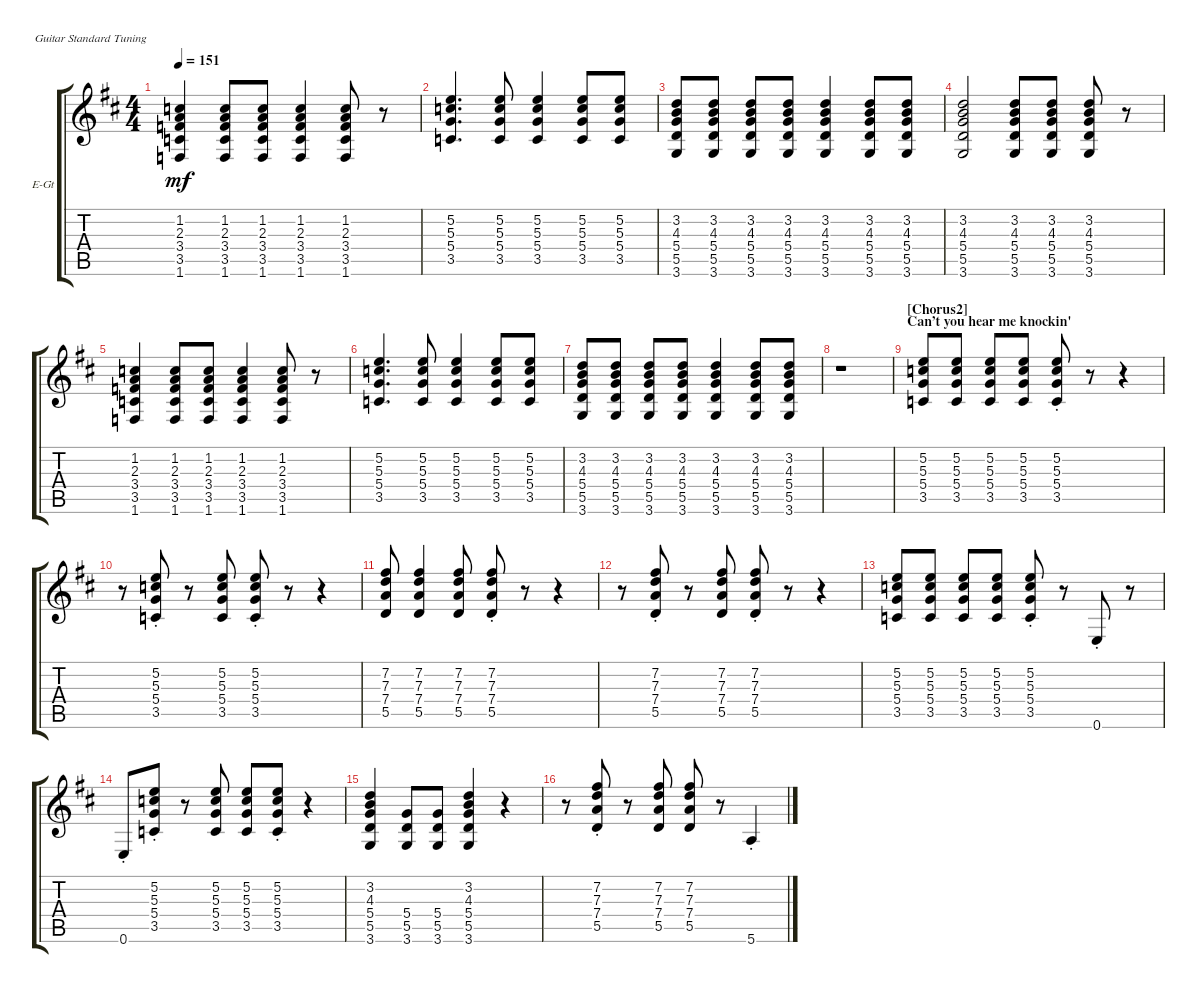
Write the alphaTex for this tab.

\bracketExtendMode groupsimilarinstruments
\firstSystemTrackNameOrientation horizontal
\otherSystemsTrackNameOrientation horizontal
\track ("Electric Guitar- Mick" "E-Gt") {instrument electricguitarclean}
\staff {score tabs}
\tuning (E4 B3 G3 D3 A2 E2)
\ts (4 4)
\tempo 151
\clef g2
\ks d
(1.6 3.5 3.4 2.3 1.2).4{dy mf} (1.6 3.5 3.4 2.3 1.2).8 (1.6 3.5 3.4 2.3 1.2).8 (1.6 3.5 3.4 2.3 1.2).4 (1.6 3.5 3.4 2.3 1.2).8 r.8 |
(3.5 5.4 5.3 5.2).4{d} (3.5 5.4 5.3 5.2).8 (3.5 5.4 5.3 5.2).4 (3.5 5.4 5.3 5.2).8 (3.5 5.4 5.3 5.2).8 |
(3.6 5.5 5.4 4.3 3.2).8 (3.6 5.5 5.4 4.3 3.2).8 (3.6 5.5 5.4 4.3 3.2).8 (3.6 5.5 5.4 4.3 3.2).8 (3.6 5.5 5.4 4.3 3.2).4 (3.6 5.5 5.4 4.3 3.2).8 (3.6 5.5 5.4 4.3 3.2).8 |
(3.6 5.5 5.4 4.3 3.2).2 (3.6 5.5 5.4 4.3 3.2).8 (3.6 5.5 5.4 4.3 3.2).8 (3.6 5.5 5.4 4.3 3.2).8 r.8 |
(1.6 3.5 3.4 2.3 1.2).4 (1.6 3.5 3.4 2.3 1.2).8 (1.6 3.5 3.4 2.3 1.2).8 (1.6 3.5 3.4 2.3 1.2).4 (1.6 3.5 3.4 2.3 1.2).8 r.8 |
(3.5 5.4 5.3 5.2).4{d} (3.5 5.4 5.3 5.2).8 (3.5 5.4 5.3 5.2).4 (3.5 5.4 5.3 5.2).8 (3.5 5.4 5.3 5.2).8 |
(3.6 5.5 5.4 4.3 3.2).8 (3.6 5.5 5.4 4.3 3.2).8 (3.6 5.5 5.4 4.3 3.2).8 (3.6 5.5 5.4 4.3 3.2).8 (3.6 5.5 5.4 4.3 3.2).4 (3.6 5.5 5.4 4.3 3.2).8 (3.6 5.5 5.4 4.3 3.2).8 |
r.1 |
\section ("" "[Chorus2]\nCan’t you hear me knockin'\n")
(3.5 5.4 5.3 5.2).8 (3.5 5.4 5.3 5.2).8 (3.5 5.4 5.3 5.2).8 (3.5 5.4 5.3 5.2).8 (3.5{st} 5.4{st} 5.3{st} 5.2{st}).8 r.8 r.4 |
r.8 (3.5{st} 5.4{st} 5.3{st} 5.2{st}).8 r.8 (3.5 5.4 5.3 5.2).8 (3.5{st} 5.4{st} 5.3{st} 5.2{st}).8 r.8 r.4 |
(5.5 7.4 7.3 7.2).8 (5.5 7.4 7.3 7.2).4 (5.5 7.4 7.3 7.2).8 (5.5{st} 7.4{st} 7.3{st} 7.2{st}).8 r.8 r.4 |
r.8 (5.5{st} 7.4{st} 7.3{st} 7.2{st}).8 r.8 (5.5 7.4 7.3 7.2).8 (5.5{st} 7.4{st} 7.3{st} 7.2{st}).8 r.8 r.4 |
(3.5 5.4 5.3 5.2).8 (3.5 5.4 5.3 5.2).8 (3.5 5.4 5.3 5.2).8 (3.5 5.4 5.3 5.2).8 (3.5{st} 5.4{st} 5.3{st} 5.2{st}).8 r.8 0.6{st}.8 r.8 |
0.6{st}.8 (3.5{st} 5.4{st} 5.3{st} 5.2{st}).8 r.8 (3.5 5.4 5.3 5.2).8 (3.5 5.4 5.3 5.2).8 (3.5{st} 5.4{st} 5.3{st} 5.2{st}).8 r.4 |
(3.6 5.5 5.4 4.3 3.2).4 (3.6 5.5 5.4).8 (3.6 5.5 5.4).8 (3.6 5.5 5.4 4.3 3.2).4 r.4 |
r.8 (5.5{st} 7.4{st} 7.3{st} 7.2{st}).8 r.8 (5.5 7.4 7.3 7.2).8 (5.5 7.4 7.3 7.2).8 r.8 5.6{st}.4
